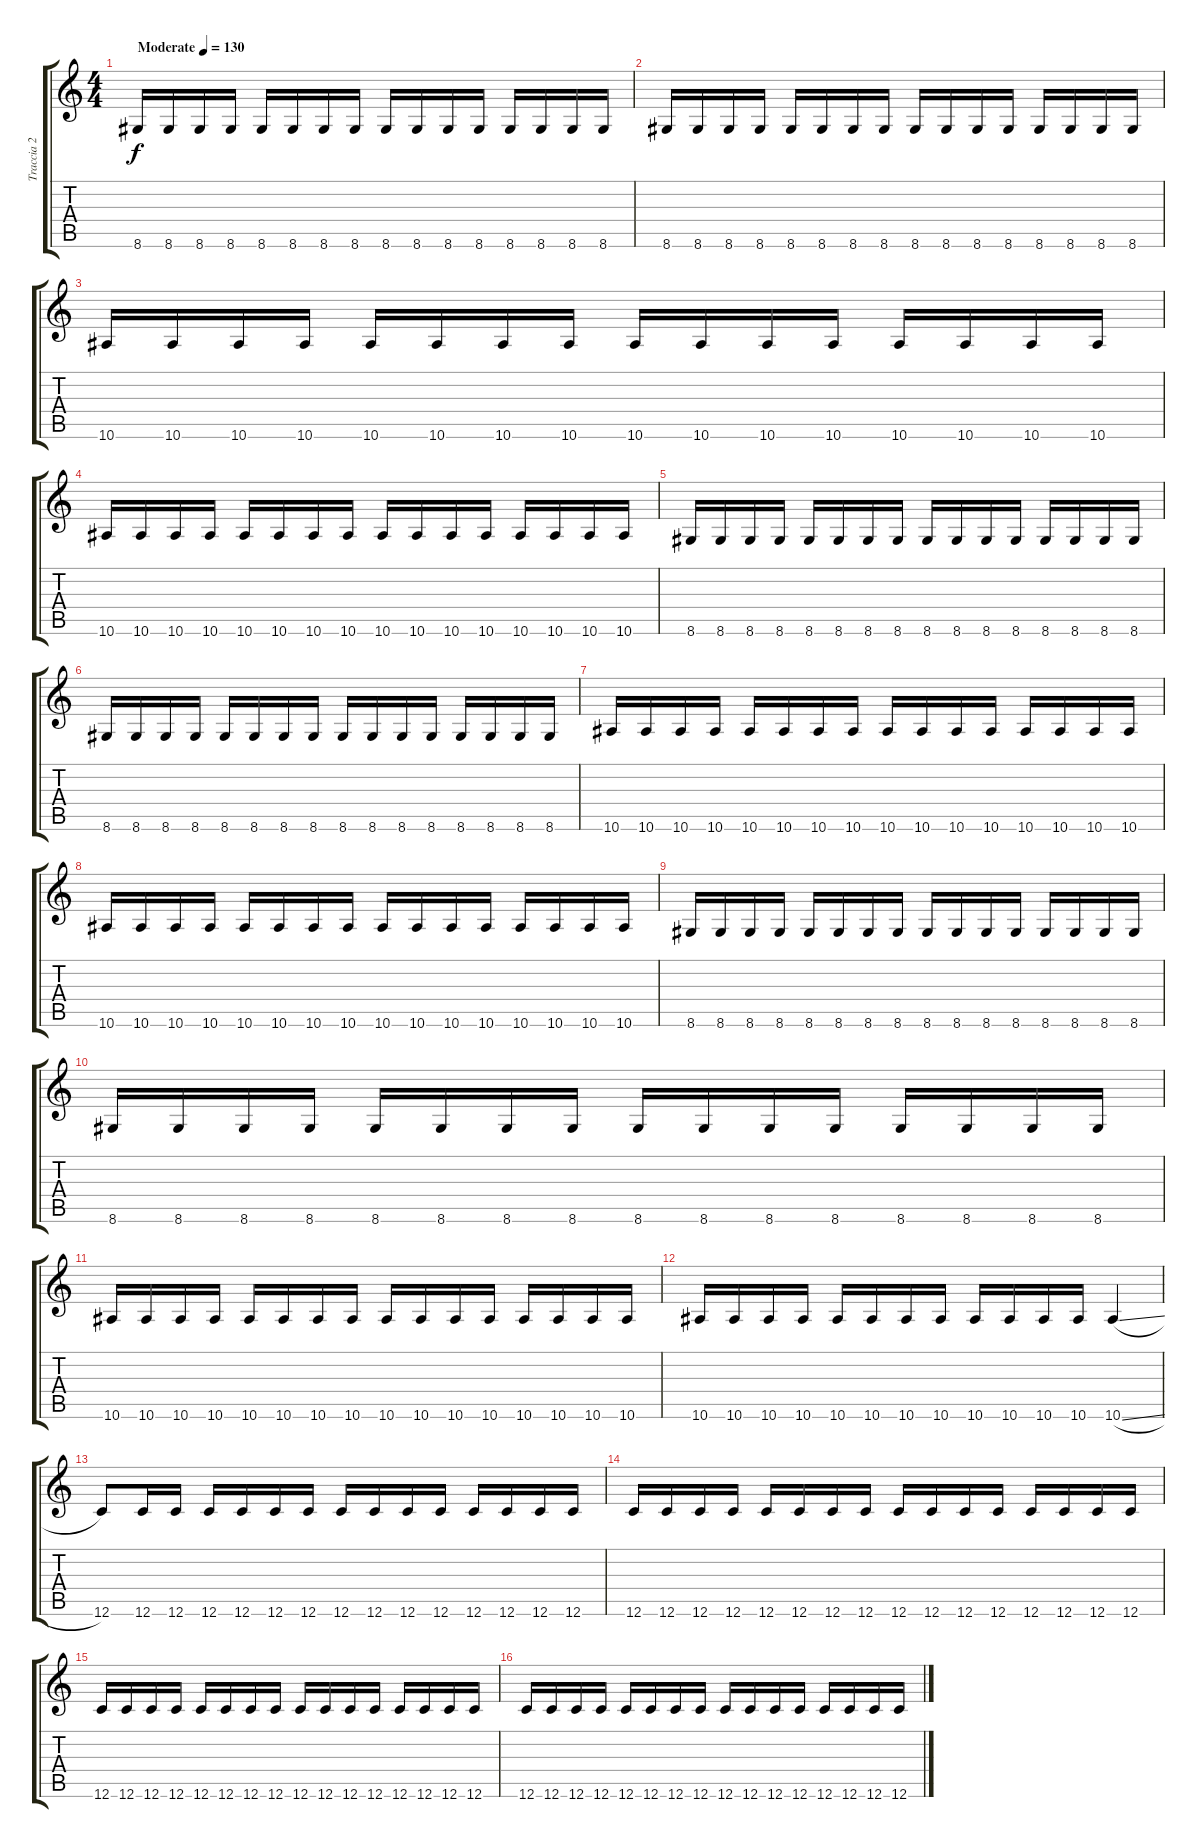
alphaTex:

\track ("Traccia 2" "Traccia 2") {instrument distortionguitar}
\staff {score tabs}
\tuning (C4 G3 Eb3 Bb2 F2 C2) {hide}
\ts (4 4)
\tempo (130 "Moderate")
\clef g2
\ks c
8.6.16{dy f volume 1 instrument distortionguitar} 8.6.16{volume 3} 8.6.16 8.6.16 8.6.16 8.6.16 8.6.16 8.6.16 8.6.16 8.6.16 8.6.16 8.6.16 8.6.16 8.6.16 8.6.16 8.6.16 |
8.6.16 8.6.16 8.6.16 8.6.16 8.6.16 8.6.16 8.6.16 8.6.16 8.6.16 8.6.16 8.6.16 8.6.16 8.6.16 8.6.16 8.6.16 8.6.16 |
10.6.16 10.6.16 10.6.16 10.6.16 10.6.16 10.6.16 10.6.16 10.6.16 10.6.16 10.6.16 10.6.16 10.6.16 10.6.16 10.6.16 10.6.16 10.6.16 |
10.6.16 10.6.16 10.6.16 10.6.16 10.6.16 10.6.16 10.6.16 10.6.16 10.6.16 10.6.16 10.6.16 10.6.16 10.6.16 10.6.16 10.6.16 10.6.16 |
8.6.16 8.6.16 8.6.16{volume 6} 8.6.16 8.6.16 8.6.16 8.6.16 8.6.16 8.6.16 8.6.16 8.6.16 8.6.16 8.6.16 8.6.16 8.6.16 8.6.16 |
8.6.16 8.6.16 8.6.16 8.6.16 8.6.16 8.6.16 8.6.16 8.6.16 8.6.16 8.6.16 8.6.16 8.6.16 8.6.16 8.6.16 8.6.16 8.6.16 |
10.6.16 10.6.16 10.6.16 10.6.16 10.6.16 10.6.16 10.6.16 10.6.16 10.6.16 10.6.16 10.6.16 10.6.16 10.6.16 10.6.16 10.6.16 10.6.16 |
10.6.16 10.6.16 10.6.16 10.6.16 10.6.16 10.6.16 10.6.16 10.6.16 10.6.16 10.6.16 10.6.16 10.6.16 10.6.16 10.6.16 10.6.16 10.6.16 |
8.6.16 8.6.16 8.6.16 8.6.16{volume 9} 8.6.16 8.6.16 8.6.16 8.6.16 8.6.16 8.6.16 8.6.16 8.6.16 8.6.16 8.6.16 8.6.16 8.6.16 |
8.6.16 8.6.16 8.6.16 8.6.16 8.6.16 8.6.16 8.6.16 8.6.16 8.6.16 8.6.16 8.6.16 8.6.16 8.6.16 8.6.16 8.6.16 8.6.16 |
10.6.16 10.6.16 10.6.16 10.6.16 10.6.16 10.6.16 10.6.16 10.6.16 10.6.16 10.6.16 10.6.16 10.6.16 10.6.16 10.6.16 10.6.16 10.6.16 |
10.6.16 10.6.16 10.6.16 10.6.16 10.6.16 10.6.16 10.6.16 10.6.16 10.6.16 10.6.16 10.6.16 10.6.16 10.6{sl}.4 |
12.6.8{volume 13} 12.6.16 12.6.16 12.6.16 12.6.16 12.6.16 12.6.16 12.6.16 12.6.16 12.6.16 12.6.16 12.6.16 12.6.16 12.6.16 12.6.16 |
12.6.16 12.6.16 12.6.16 12.6.16 12.6.16 12.6.16 12.6.16 12.6.16 12.6.16 12.6.16 12.6.16 12.6.16 12.6.16 12.6.16 12.6.16 12.6.16 |
12.6.16 12.6.16 12.6.16 12.6.16 12.6.16 12.6.16 12.6.16 12.6.16 12.6.16 12.6.16 12.6.16 12.6.16 12.6.16 12.6.16 12.6.16 12.6.16 |
12.6.16 12.6.16 12.6.16 12.6.16 12.6.16 12.6.16 12.6.16 12.6.16 12.6.16 12.6.16 12.6.16 12.6.16 12.6.16 12.6.16 12.6.16 12.6.16
